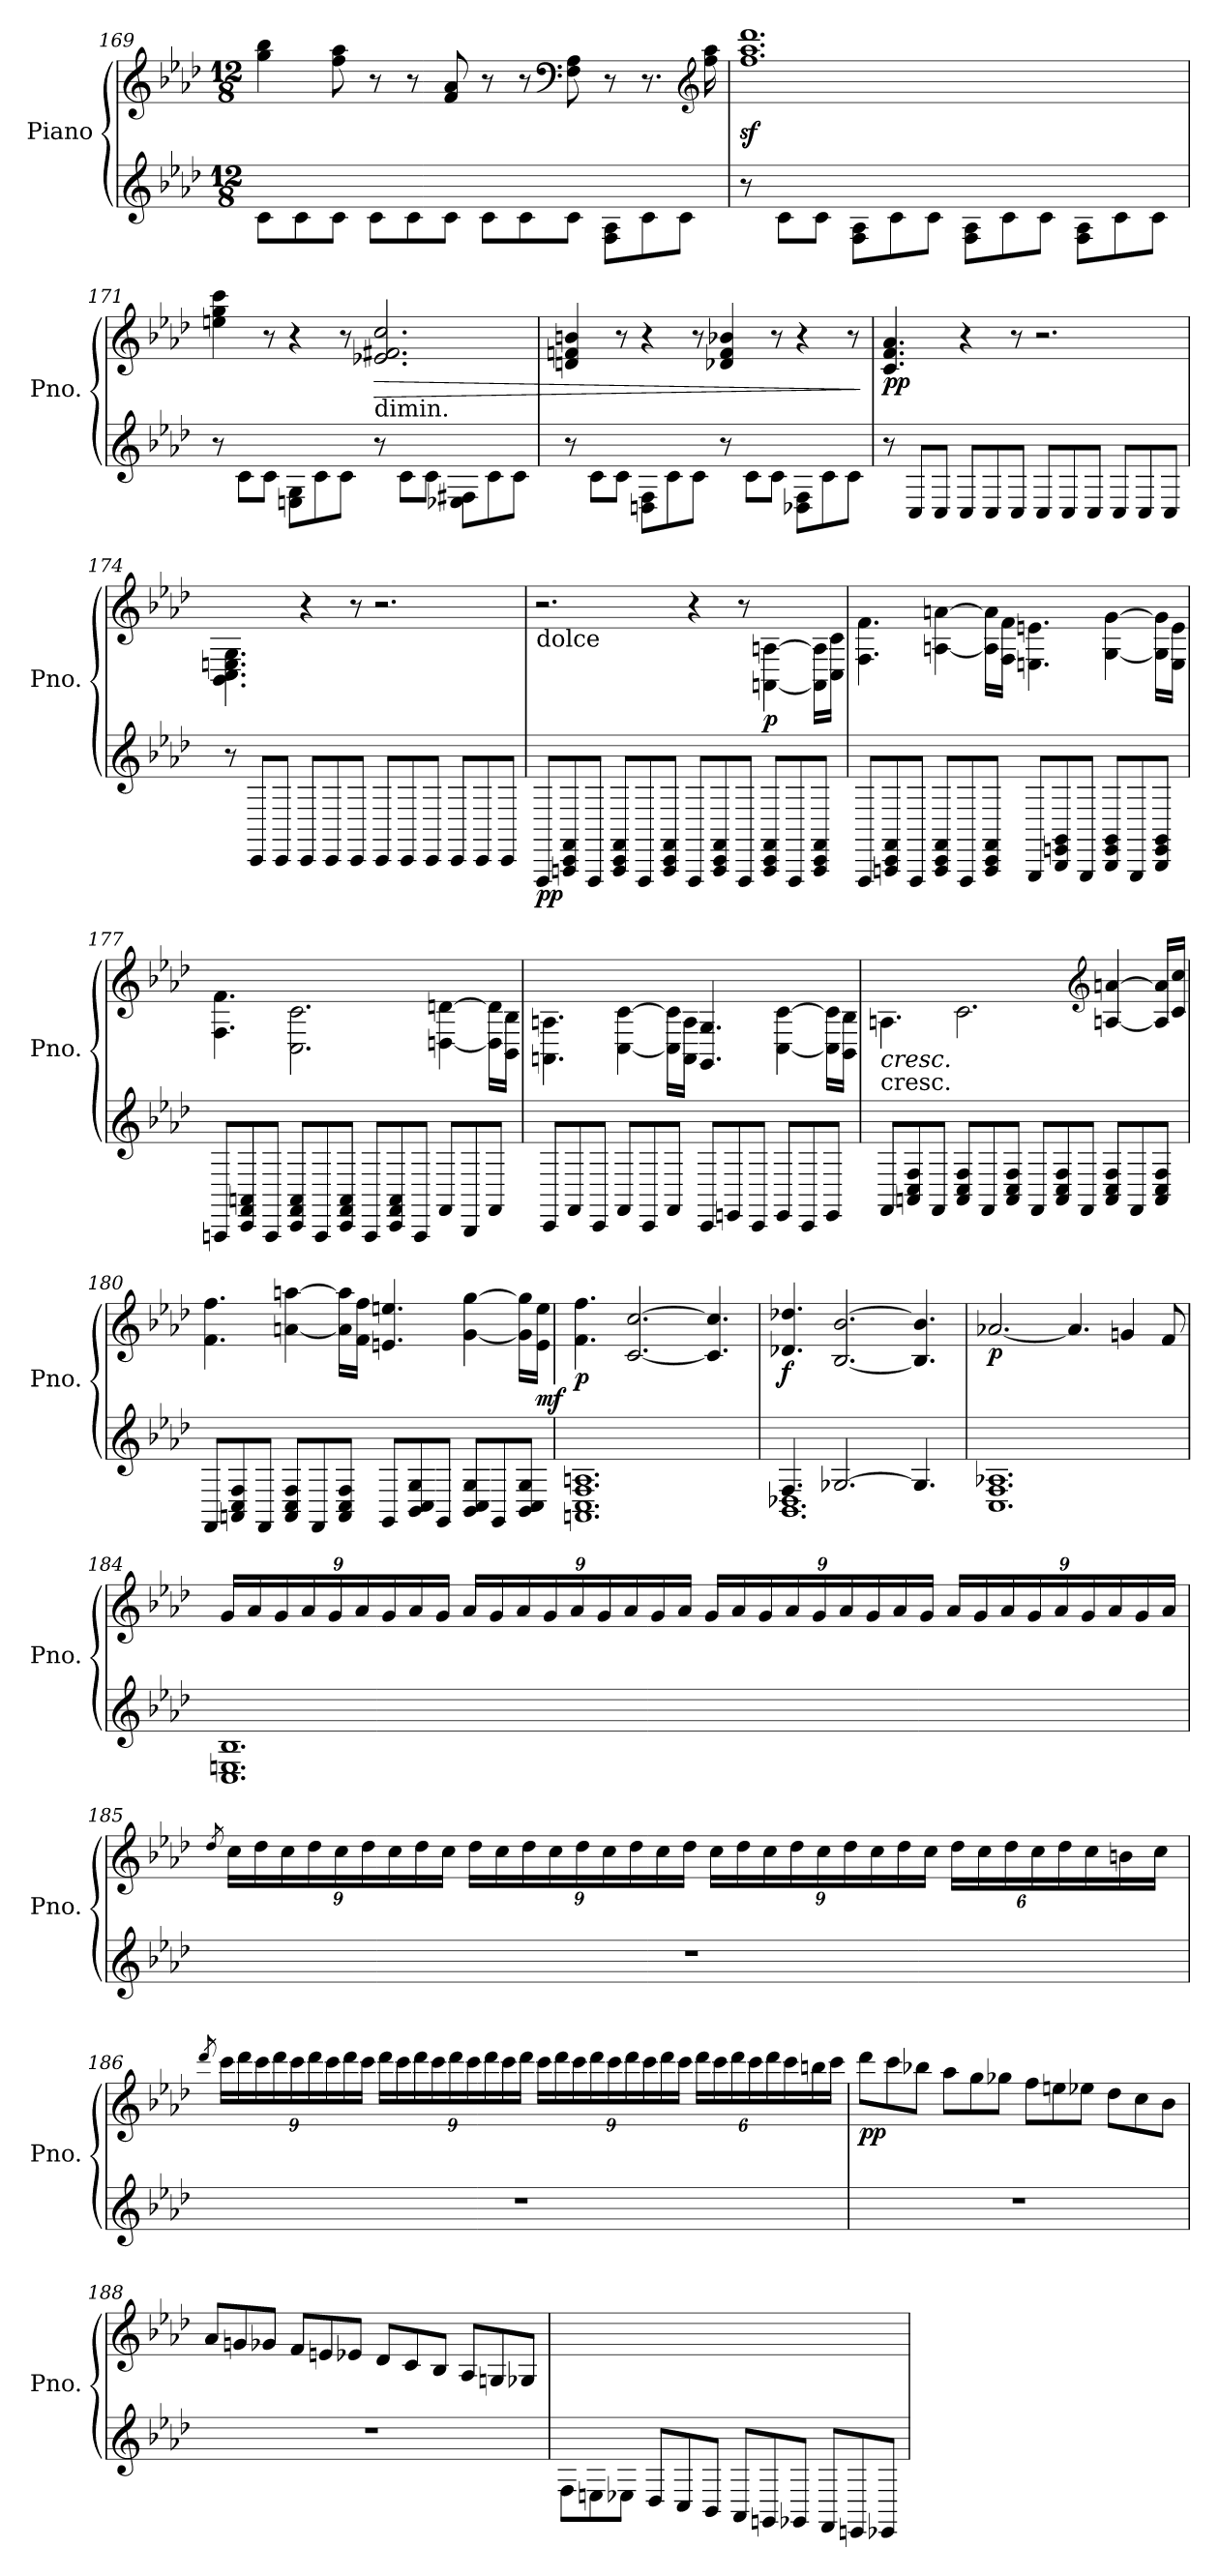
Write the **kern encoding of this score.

**kern	**kern	**dynam
*part1	*part1	*part1
*staff2	*staff1	*staff1/2
*I"Piano	*	*
*I'Pno.	*	*
*clefG2	*clefG2	*
*k[b-e-a-d-]	*k[b-e-a-d-]	*
*M12/8	*M12/8	*
=169	=169	=169
8c\L	4gg\ 4bb-\	.
8c\	.	.
8c\J	8ff\ 8aa-\	.
8c\L	8r	.
8c\	8r	.
8c\J	8f/ 8a-/	.
8c\L	8r	.
8c\	8r	.
*	*clefF4	*
8c\J	8F\ 8A-\	.
8F\ 8A-\L	8r	.
8c\	8.r	.
8c\J	.	.
*	*clefG2	*
.	16ff\ 16aa-\	.
!!LO:LB:g=z
=170	=170	=170
8r	1.ffz< 1.aa-z< 1.ddd-z<	.
8c\L	.	.
8c\J	.	.
8F\ 8A-\L	.	.
8c\	.	.
8c\J	.	.
8F\ 8A-\L	.	.
8c\	.	.
8c\J	.	.
8F\ 8A-\L	.	.
8c\	.	.
8c\J	.	.
=171	=171	=171
8r	4een\ 4gg\ 4ccc\	.
8c\L	.	.
8c\J	8r	.
8En\ 8G\L	4r	.
8c\	.	.
8c\J	8r	.
!	!LO:TX:b:t=dimin.	!
!	!	!LO:HP:b
8r	2.e-X/ 2.f#X/ 2.cc/	>
8c\L	.	.
8c\J	.	.
8E-X\ 8F#X\L	.	.
8c\	.	.
8c\J	.	.
!!LO:LB:g=z
=172	=172	=172
8r	4dn/ 4fn/ 4bn/	.
8c\L	.	.
8c\J	8r	.
8Dn\ 8F\L	4r	.
8c\	.	.
8c\J	8r	.
8r	4d-X/ 4f/ 4b-X/	.
8c\L	.	.
8c\J	8r	.
8D-X\ 8F\L	4r	.
8c\	.	.
8c\J	8r	.
.	.	]
=173	=173	=173
!	!	!LO:DY:b
8r	4.c/ 4.f/ 4.a-/	pp
8C/L	.	.
8C/J	.	.
8C/L	4r	.
8C/	.	.
8C/J	8r	.
8C/L	2.r	.
8C/	.	.
8C/J	.	.
8C/L	.	.
8C/	.	.
8C/J	.	.
!!LO:LB:g=z
=174	=174	=174
8r	4.BB-\ 4.C\ 4.En\ 4.G\	.
8CC/L	.	.
8CC/J	.	.
8CC/L	4r	.
8CC/	.	.
8CC/J	8r	.
8CC/L	2.r	.
8CC/	.	.
8CC/J	.	.
8CC/L	.	.
8CC/	.	.
8CC/J	.	.
=175	=175	=175
!	!LO:TX:b:t=dolce	!
!	!	!LO:DY:b=2
8FFF/L	2.r	pp
8AAAn/ 8CC/ 8FF/	.	.
8FFF/J	.	.
8AAA/ 8CC/ 8FF/L	.	.
8FFF/	.	.
8AAA/ 8CC/ 8FF/J	.	.
8FFF/L	4r	.
8AAA/ 8CC/ 8FF/	.	.
8FFF/J	8r	.
!	!	!LO:DY:b
8AAA/ 8CC/ 8FF/L	[4AAn\ [4An\	p
8FFF/	.	.
8AAA/ 8CC/ 8FF/J	16AA\] 16A\]LL	.
.	16C\ 16c\JJ	.
!!LO:LB:g=z
=176	=176	=176
8FFF/L	4.F\ 4.f\	.
8AAAn/ 8CC/ 8FF/	.	.
8FFF/J	.	.
8AAA/ 8CC/ 8FF/L	[4An\ [4an\	.
8FFF/	.	.
8AAA/ 8CC/ 8FF/J	16A\] 16a\]LL	.
.	16F\ 16f\JJ	.
8GGG/L	4.En\ 4.en\	.
8BBB-/ 8EEn/ 8GG/	.	.
8GGG/J	.	.
8BBB-/ 8EE/ 8GG/L	[4G\ [4g\	.
8GGG/	.	.
8BBB-/ 8EE/ 8GG/J	16G\] 16g\]LL	.
.	16E\ 16e\JJ	.
=177	=177	=177
8AAAn/L	4.F\ 4.f\	.
8CC/ 8FF/ 8AAn/	.	.
8AAA/J	.	.
8CC/ 8FF/ 8AA/L	2.C\ 2.c\	.
8AAA/	.	.
8CC/ 8FF/ 8AA/J	.	.
8AAA/L	.	.
8CC/ 8FF/ 8AA/	.	.
8AAA/J	.	.
8FF/L	[4Dn\ [4dn\	.
8BBB-/	.	.
8FF/J	16D\] 16d\]LL	.
.	16BB-\ 16B-\JJ	.
!!LO:PB:g=z
=178	=178	=178
8CC/L	4.AAn\ 4.An\	.
8FF/	.	.
8CC/J	.	.
8FF/L	[4C\ [4c\	.
8CC/	.	.
8FF/J	16C\] 16c\]LL	.
.	16AA\ 16A\JJ	.
8CC/L	4.GG/ 4.G/	.
8EEn/	.	.
8CC/J	.	.
8EE/L	[4C\ [4c\	.
8CC/	.	.
8EE/J	16C\] 16c\]LL	.
.	16BB-\ 16B-\JJ	.
=179	=179	=179
!	!LO:TX:b:t=cresc.	!
!	!	!LO:HP:b
8FF/L	4.An\	<
8AAn/ 8C/ 8F/	.	.
8FF/J	.	.
8AA/ 8C/ 8F/L	2.c\	.
8FF/	.	.
8AA/ 8C/ 8F/J	.	.
8FF/L	.	.
8AA/ 8C/ 8F/	.	.
8FF/J	.	.
*	*clefG2	*
8AA/ 8C/ 8F/L	[4An/ [4an/	.
8FF/	.	.
8AA/ 8C/ 8F/J	16A/] 16a/]LL	.
.	16c/ 16cc/JJ	.
!!LO:LB:g=z
=180	=180	=180
8FF/L	4.f\ 4.ff\	.
8AAn/ 8C/ 8F/	.	.
8FF/J	.	.
8AA/ 8C/ 8F/L	[4an\ [4aan\	.
8FF/	.	.
8AA/ 8C/ 8F/J	16a\] 16aa\]LL	.
.	16f\ 16ff\JJ	.
8GG/L	4.en/ 4.een/	.
8BB-/ 8C/ 8G/	.	.
8GG/J	.	.
8BB-/ 8C/ 8G/L	[4g\ [4gg\	.
8GG/	.	.
8BB-/ 8C/ 8G/J	16g\] 16gg\]LL	.
!	!	!LO:DY:b
.	16e\ 16ee\JJ	mf
.	.	[
=181	=181	=181
!	!	!LO:DY:b
1.AAn 1.C 1.F 1.An	4.f\ 4.ff\	p
.	[2.c/ [2.cc/	.
.	4.c/] 4.cc/]	.
=182	=182	=182
*^	*	*
!	!	!	!LO:DY:b
4.F/	1.BB- 1.D-X	4.d-X/ 4.dd-X/	f
[2.G-X/	.	[2.B-/ [2.b-/	.
4.G-/]	.	4.B-/] 4.b-/]	.
*v	*v	*	*
=183	=183	=183
!	!	!LO:DY:b
1.C 1.F 1.A-X	[2.a-X/	p
.	4.a-/]	.
.	4gn/	.
.	8f/	.
!!LO:LB:g=z
=184	=184	=184
*	*Xbrackettup	*
1.C 1.En 1.B-	24g/LL	.
.	24a-/	.
.	24g/	.
.	24a-/	.
.	24g/	.
.	24a-/	.
.	24g/	.
.	24a-/	.
.	24g/JJ	.
.	24a-/LL	.
.	24g/	.
.	24a-/	.
.	24g/	.
.	24a-/	.
.	24g/	.
.	24a-/	.
.	24g/	.
.	24a-/JJ	.
.	24g/LL	.
.	24a-/	.
.	24g/	.
.	24a-/	.
.	24g/	.
.	24a-/	.
.	24g/	.
.	24a-/	.
.	24g/JJ	.
.	24a-/LL	.
.	24g/	.
.	24a-/	.
.	24g/	.
.	24a-/	.
.	24g/	.
.	24a-/	.
.	24g/	.
.	24a-/JJ	.
!!LO:LB:g=z
=185	=185	=185
.	8qdd-/	.
1.r	24cc\LL	.
.	24dd-\	.
.	24cc\	.
.	24dd-\	.
.	24cc\	.
.	24dd-\	.
.	24cc\	.
.	24dd-\	.
.	24cc\JJ	.
.	24dd-\LL	.
.	24cc\	.
.	24dd-\	.
.	24cc\	.
.	24dd-\	.
.	24cc\	.
.	24dd-\	.
.	24cc\	.
.	24dd-\JJ	.
.	24cc\LL	.
.	24dd-\	.
.	24cc\	.
.	24dd-\	.
.	24cc\	.
.	24dd-\	.
.	24cc\	.
.	24dd-\	.
.	24cc\JJ	.
.	24dd-\LL	.
.	24cc\	.
.	24dd-\	.
.	24cc\	.
.	24dd-\	.
.	24cc\	.
.	16bn\	.
.	16cc\JJ	.
!!LO:LB:g=z
=186	=186	=186
.	8qddd-/	.
1.r	24ccc\LL	.
.	24ddd-\	.
.	24ccc\	.
.	24ddd-\	.
.	24ccc\	.
.	24ddd-\	.
.	24ccc\	.
.	24ddd-\	.
.	24ccc\JJ	.
.	24ddd-\LL	.
.	24ccc\	.
.	24ddd-\	.
.	24ccc\	.
.	24ddd-\	.
.	24ccc\	.
.	24ddd-\	.
.	24ccc\	.
.	24ddd-\JJ	.
.	24ccc\LL	.
.	24ddd-\	.
.	24ccc\	.
.	24ddd-\	.
.	24ccc\	.
.	24ddd-\	.
.	24ccc\	.
.	24ddd-\	.
.	24ccc\JJ	.
.	24ddd-\LL	.
.	24ccc\	.
.	24ddd-\	.
.	24ccc\	.
.	24ddd-\	.
.	24ccc\	.
.	16bbn\	.
.	16ccc\JJ	.
!!LO:LB:g=z
=187	=187	=187
!	!	!LO:DY:b
1.r	8ddd-\L	pp
.	8ccc\	.
.	8bb-X\J	.
.	8aa-\L	.
.	8gg\	.
.	8gg-X\J	.
.	8ff\L	.
.	8een\	.
.	8ee-X\J	.
.	8dd-\L	.
.	8cc\	.
.	8b-\J	.
=188	=188	=188
1.r	8a-/L	.
.	8gn/	.
.	8g-X/J	.
.	8f/L	.
.	8en/	.
.	8e-X/J	.
.	8d-/L	.
.	8c/	.
.	8B-/J	.
.	8A-/L	.
.	8Gn/	.
.	8G-X/J	.
!!LO:PB:g=z
=189	=189	=189
8F\L	1.ryy	.
8En\	.	.
8E-X\J	.	.
8D-/L	.	.
8C/	.	.
8BB-/J	.	.
8AA-/L	.	.
8GGn/	.	.
8GG-X/J	.	.
8FF/L	.	.
8EEn/	.	.
8EE-X/J	.	.
=	=	=
*-	*-	*-
